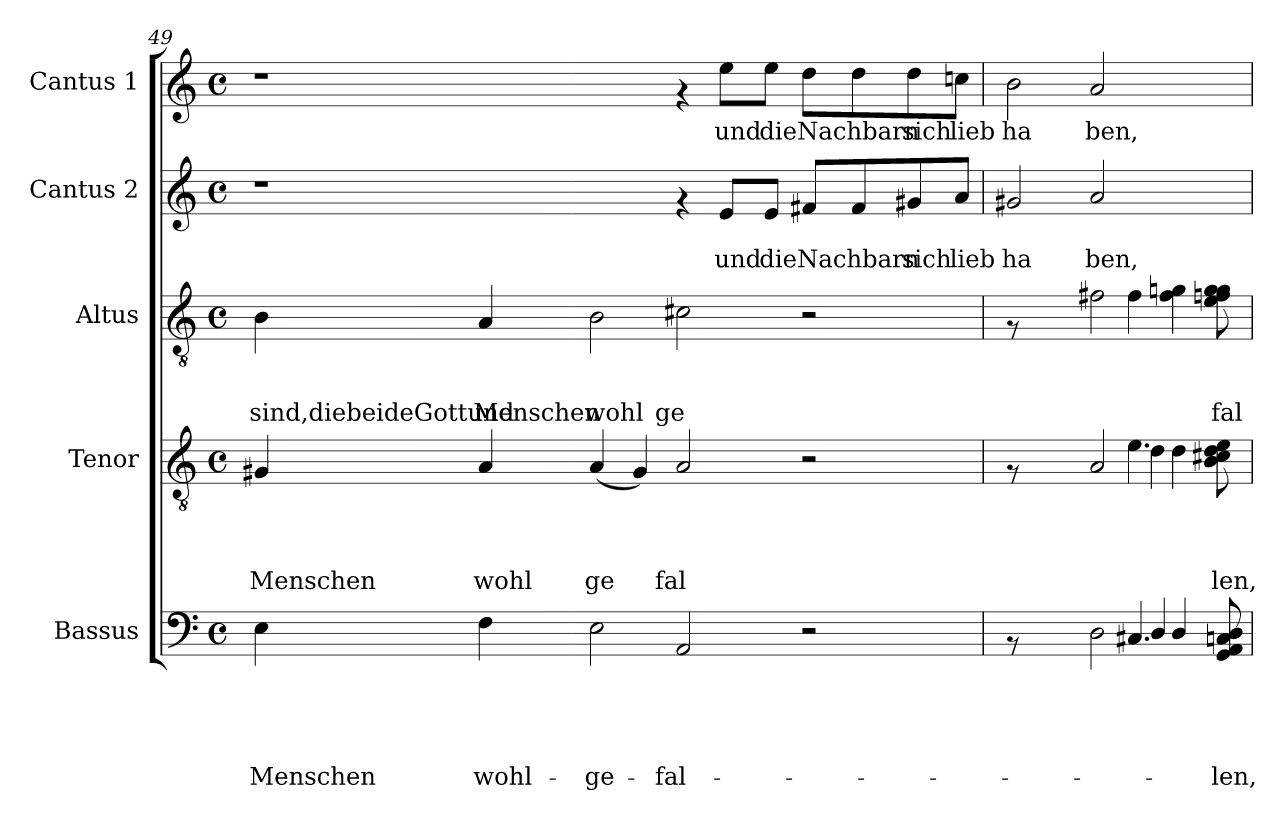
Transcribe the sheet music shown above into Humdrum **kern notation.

**kern	**text	**text	**text	**text	**text	**kern	**text	**text	**text	**text	**kern	**text	**text	**text	**kern	**text	**text	**kern	**text
*part5	*part5	*part5	*part5	*part5	*part5	*part4	*part4	*part4	*part4	*part4	*part3	*part3	*part3	*part3	*part2	*part2	*part2	*part1	*part1
*staff5	*staff5	*staff5	*staff5	*staff5	*staff5	*staff4	*staff4	*staff4	*staff4	*staff4	*staff3	*staff3	*staff3	*staff3	*staff2	*staff2	*staff2	*staff1	*staff1
*I"Bassus	*	*	*	*	*	*I"Tenor	*	*	*	*	*I"Altus	*	*	*	*I"Cantus 2	*	*	*I"Cantus 1	*
!!LO:PB:g=z
*clefF4	*	*	*	*	*	*clefGv2	*	*	*	*	*clefGv2	*	*	*	*clefG2	*	*	*clefG2	*
*k[]	*	*	*	*	*	*k[]	*	*	*	*	*k[]	*	*	*	*k[]	*	*	*k[]	*
*C:	*	*	*	*	*	*C:	*	*	*	*	*C:	*	*	*	*C:	*	*	*C:	*
*M4/4	*	*	*	*	*	*M4/4	*	*	*	*	*M4/4	*	*	*	*M4/4	*	*	*M4/4	*
*met(c)	*	*	*	*	*	*met(c)	*	*	*	*	*met(c)	*	*	*	*met(c)	*	*	*met(c)	*
=49	=49	=49	=49	=49	=49	=49	=49	=49	=49	=49	=49	=49	=49	=49	=49	=49	=49	=49	=49
!	!	!	!	!	!LO:LY:b	!	!	!	!	!LO:LY:b	!	!	!	!LO:LY:b	!	!	!	!	!
4E\	.	.	.	.	Menschen	4G#X/	.	.	.	Menschen	4B\	.	.	sind,diebeideGottund	1r	.	.	1r	.
!	!	!	!	!	!LO:LY:b	!	!	!	!	!LO:LY:b	!	!	!	!LO:LY:b	!	!	!	!	!
4F\	.	.	.	.	wohl-	4A/	.	.	.	wohl	4A/	.	.	Menschen	.	.	.	.	.
!	!	!	!	!	!LO:LY:b	!	!	!	!	!LO:LY:b	!	!	!	!LO:LY:b	!	!	!	!	!
2E\	.	.	.	.	-ge-	(<4A/	.	.	.	ge	2B\	.	.	wohl	.	.	.	.	.
.	.	.	.	.	.	4G#/)	.	.	.	.	.	.	.	.	.	.	.	.	.
!	!	!	!	!	!LO:LY:b	!	!	!	!	!LO:LY:b	!	!	!	!LO:LY:b	!	!	!	!	!
2AA/	.	.	.	.	-fal-	2A/	.	.	.	fal	2c#X\	.	.	ge	4rf	.	.	4rf	.
!	!	!	!	!	!	!	!	!	!	!	!	!	!	!	!	!	!LO:LY:b	!	!LO:LY:b
.	.	.	.	.	.	.	.	.	.	.	.	.	.	.	8e/L	.	und	8ee\L	und
!	!	!	!	!	!	!	!	!	!	!	!	!	!	!	!	!	!LO:LY:b	!	!LO:LY:b
.	.	.	.	.	.	.	.	.	.	.	.	.	.	.	8e/J	.	die	8ee\J	die
!	!	!	!	!	!	!	!	!	!	!	!	!	!	!	!	!	!LO:LY:b	!	!LO:LY:b
2r	.	.	.	.	.	2r	.	.	.	.	2r	.	.	.	8f#X/L	.	Nachbarn	8dd\L	Nachbarn
.	.	.	.	.	.	.	.	.	.	.	.	.	.	.	8f#/	.	.	8dd\	.
!	!	!	!	!	!	!	!	!	!	!	!	!	!	!	!	!	!LO:LY:b	!	!LO:LY:b
.	.	.	.	.	.	.	.	.	.	.	.	.	.	.	8g#X/	.	sich	8dd\	sich
!	!	!	!	!	!	!	!	!	!	!	!	!	!	!	!	!	!LO:LY:b	!	!LO:LY:b
.	.	.	.	.	.	.	.	.	.	.	.	.	.	.	8a/J	.	lieb	8ccn\J	lieb
=50	=50	=50	=50	=50	=50	=50	=50	=50	=50	=50	=50	=50	=50	=50	=50	=50	=50	=50	=50
*^	*	*	*	*	*	*^	*	*	*	*	*^	*	*	*	*	*	*	*	*
*	*^	*	*	*	*	*	*	*^	*	*	*	*	*	*^	*	*	*	*	*	*	*	*
*	*	*^	*	*	*	*	*	*	*	*^	*	*	*	*	*	*	*^	*	*	*	*	*	*	*	*
!	!	!	!	!	!	!	!	!	!	!	!	!	!	!	!	!	!	!	!	!	!	!	!	!	!	!LO:LY:b	!	!LO:LY:b
8rAA	2ryy	2ryy	2ryy	.	.	.	.	.	8rF	2ryy	2ryy	2ryy	.	.	.	.	8rF	2ryy	2ryy	2.ryy	.	.	.	2g#X/	.	ha	2b\	ha
4..ryy	.	.	.	.	.	.	.	.	4..ryy	.	.	.	.	.	.	.	2ryy	.	.	.	.	.	.	.	.	.	.	.
!	!	!	!	!	!	!	!	!	!	!	!	!	!	!	!	!	!	!	!	!	!	!	!	!	!	!LO:LY:b	!	!LO:LY:b
.	2D\	8ryy	8ryy	.	.	.	.	.	.	2A/	8ryy	8ryy	.	.	.	.	.	2f#X\	8ryy	.	.	.	.	2a/	.	ben,	2a/	ben,
8.ryy	.	.	.	.	.	.	.	.	8.ryy	.	.	.	.	.	.	.	.	.	.	.	.	.	.	.	.	.	.	.
.	.	4.C#X/	4D/	.	.	.	.	.	.	.	4.e\	4d\	.	.	.	.	32ryy	.	4f#\	.	.	.	.	.	.	.	.	.
.	.	.	.	.	.	.	.	.	.	.	.	.	.	.	.	.	4ryy	.	.	.	.	.	.	.	.	.	.	.
4D/	.	.	.	.	.	.	.	.	4d\	.	.	.	.	.	.	.	.	.	.	4f#\ 4gn\	.	.	.	.	.	.	.	.
!	!	!	!	!	!	!	!	!LO:LY:b	!	!	!	!	!	!	!	!LO:LY:b	!	!	!	!	!	!	!LO:LY:b	!	!	!	!	!
.	.	.	8GG/ 8AA/ 8Cn/ 8D/	.	.	.	.	-len,	.	.	.	8B\ 8c#X\ 8d\ 8e\	.	.	.	len,	.	.	8e\ 8fn\ 8g\ 8g\	.	.	.	fal	.	.	.	.	.
.	.	.	.	.	.	.	.	.	.	.	.	.	.	.	.	.	16.ryy	.	.	.	.	.	.	.	.	.	.	.
*v	*v	*v	*v	*	*	*	*	*	*	*	*	*	*	*	*	*	*v	*v	*v	*v	*	*	*	*	*	*	*	*
*	*	*	*	*	*	*v	*v	*v	*v	*	*	*	*	*	*	*	*	*	*	*	*	*
=	=	=	=	=	=	=	=	=	=	=	=	=	=	=	=	=	=	=	=
*-	*-	*-	*-	*-	*-	*-	*-	*-	*-	*-	*-	*-	*-	*-	*-	*-	*-	*-	*-
